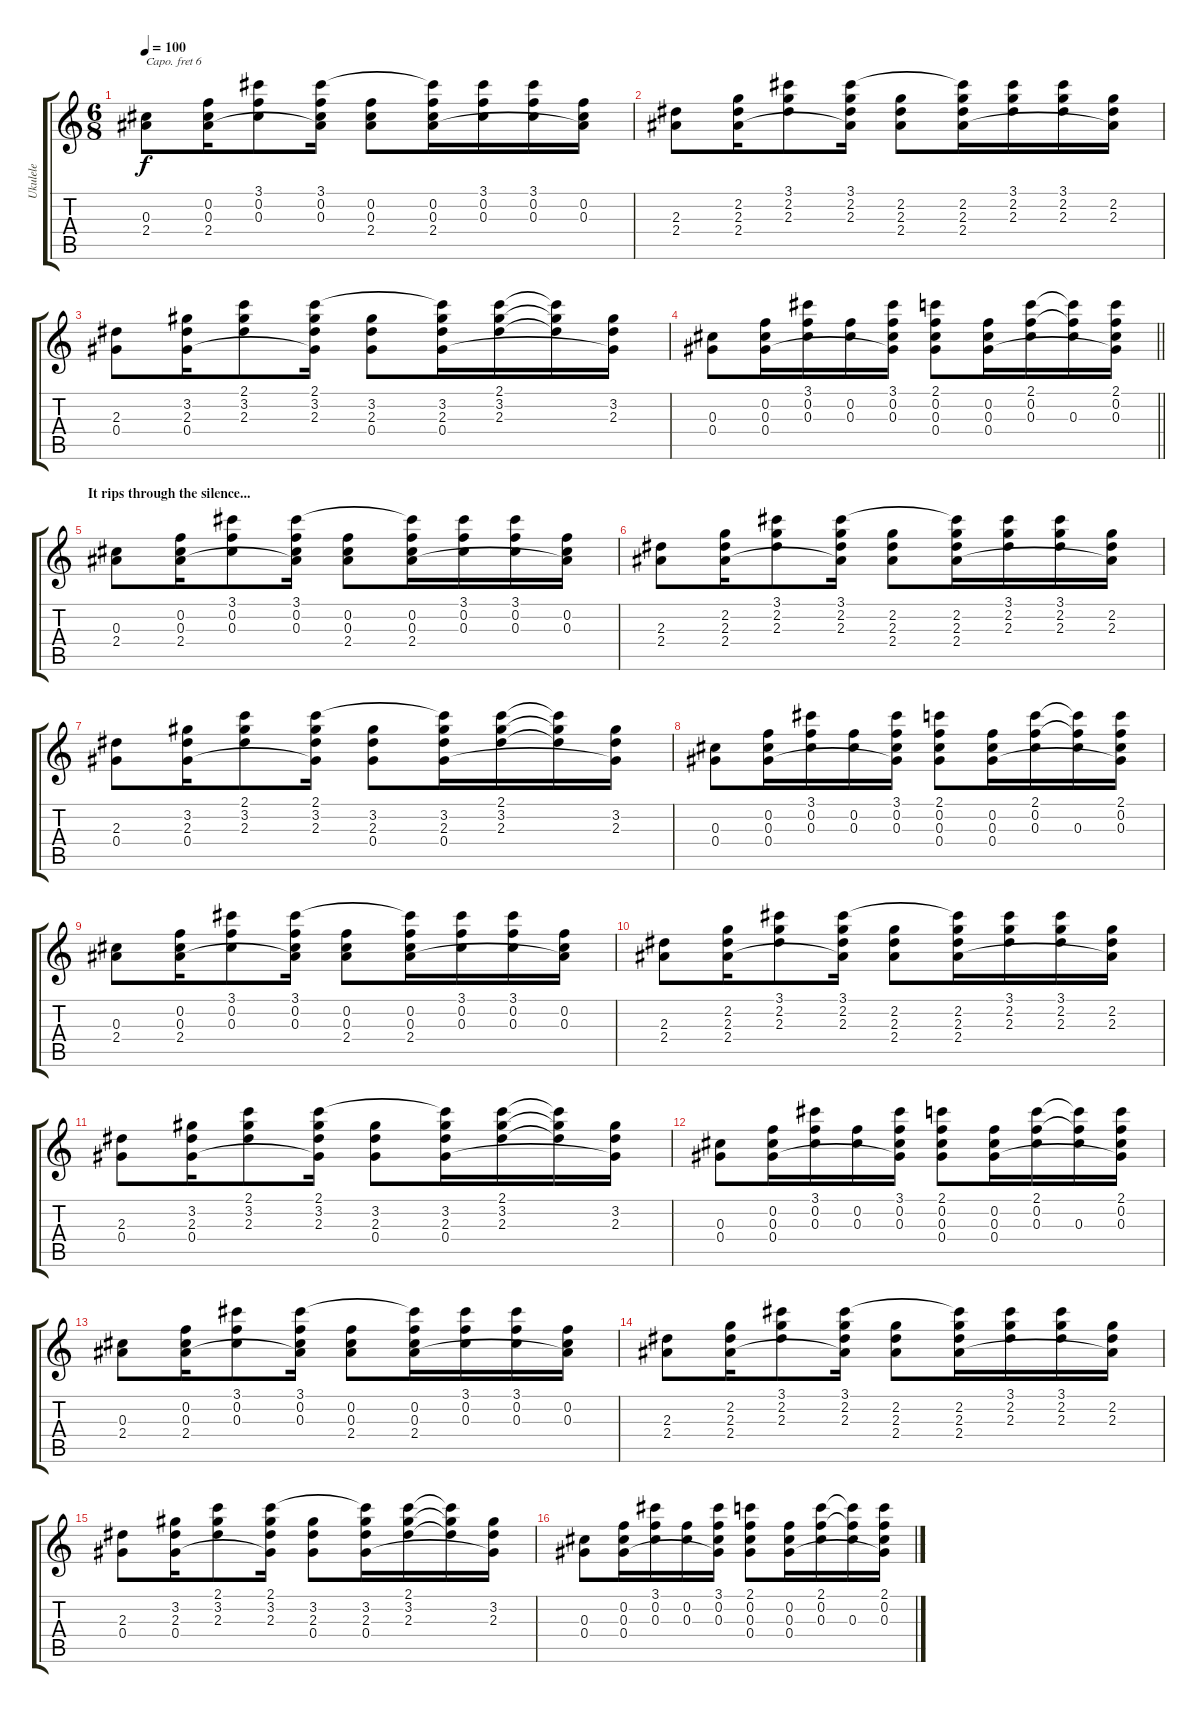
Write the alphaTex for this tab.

\track ("Ukulele" "Ukulele") {instrument acousticguitarnylon}
\staff {score tabs}
\capo 6
\tuning (E4 B3 G3 D3 A2 E2) {hide}
\ts (6 8)
\tempo 100
\clef g2
\ks c
(0.3 2.4).8{dy f} (0.2 0.3 2.4).16 (3.1 0.2 0.3).8 (3.1 0.2 0.3 2.4{t}).16 (0.2 0.3 2.4).8 (3.1{t} 0.2 0.3 2.4).16 (3.1 0.2 0.3).16 (3.1 0.2 0.3).16 (0.2 0.3 2.4{t}).16 |
(2.3 2.4).8 (2.2 2.3 2.4).16 (3.1 2.2 2.3).8 (3.1 2.2 2.3 2.4{t}).16 (2.2 2.3 2.4).8 (3.1{t} 2.2 2.3 2.4).16 (3.1 2.2 2.3).16 (3.1 2.2 2.3).16 (2.2 2.3 2.4{t}).16 |
(2.3 0.4).8 (3.2 2.3 0.4).16 (2.1 3.2 2.3).8 (2.1 3.2 2.3 0.4{t}).16 (3.2 2.3 0.4).8 (2.1{t} 3.2 2.3 0.4).16 (2.1 3.2 2.3).16 (2.1{t} 3.2{t} 2.3{t}).16 (3.2 2.3 0.4{t}).16 |
\barLineRight lightlight
(0.3 0.4).8 (0.2 0.3 0.4).16 (3.1 0.2 0.3).16 (0.2 0.3).16 (3.1 0.2 0.3 0.4{t}).16 (2.1 0.2 0.3 0.4).8 (0.2 0.3 0.4).16 (2.1 0.2 0.3).16 (2.1{t} 0.2{t} 0.3).16 (2.1 0.2 0.3 0.4{t}).16 |
\section ("" "It rips through the silence...")
(0.3 2.4).8 (0.2 0.3 2.4).16 (3.1 0.2 0.3).8 (3.1 0.2 0.3 2.4{t}).16 (0.2 0.3 2.4).8 (3.1{t} 0.2 0.3 2.4).16 (3.1 0.2 0.3).16 (3.1 0.2 0.3).16 (0.2 0.3 2.4{t}).16 |
(2.3 2.4).8 (2.2 2.3 2.4).16 (3.1 2.2 2.3).8 (3.1 2.2 2.3 2.4{t}).16 (2.2 2.3 2.4).8 (3.1{t} 2.2 2.3 2.4).16 (3.1 2.2 2.3).16 (3.1 2.2 2.3).16 (2.2 2.3 2.4{t}).16 |
(2.3 0.4).8 (3.2 2.3 0.4).16 (2.1 3.2 2.3).8 (2.1 3.2 2.3 0.4{t}).16 (3.2 2.3 0.4).8 (2.1{t} 3.2 2.3 0.4).16 (2.1 3.2 2.3).16 (2.1{t} 3.2{t} 2.3{t}).16 (3.2 2.3 0.4{t}).16 |
(0.3 0.4).8 (0.2 0.3 0.4).16 (3.1 0.2 0.3).16 (0.2 0.3).16 (3.1 0.2 0.3 0.4{t}).16 (2.1 0.2 0.3 0.4).8 (0.2 0.3 0.4).16 (2.1 0.2 0.3).16 (2.1{t} 0.2{t} 0.3).16 (2.1 0.2 0.3 0.4{t}).16 |
(0.3 2.4).8 (0.2 0.3 2.4).16 (3.1 0.2 0.3).8 (3.1 0.2 0.3 2.4{t}).16 (0.2 0.3 2.4).8 (3.1{t} 0.2 0.3 2.4).16 (3.1 0.2 0.3).16 (3.1 0.2 0.3).16 (0.2 0.3 2.4{t}).16 |
(2.3 2.4).8 (2.2 2.3 2.4).16 (3.1 2.2 2.3).8 (3.1 2.2 2.3 2.4{t}).16 (2.2 2.3 2.4).8 (3.1{t} 2.2 2.3 2.4).16 (3.1 2.2 2.3).16 (3.1 2.2 2.3).16 (2.2 2.3 2.4{t}).16 |
(2.3 0.4).8 (3.2 2.3 0.4).16 (2.1 3.2 2.3).8 (2.1 3.2 2.3 0.4{t}).16 (3.2 2.3 0.4).8 (2.1{t} 3.2 2.3 0.4).16 (2.1 3.2 2.3).16 (2.1{t} 3.2{t} 2.3{t}).16 (3.2 2.3 0.4{t}).16 |
(0.3 0.4).8 (0.2 0.3 0.4).16 (3.1 0.2 0.3).16 (0.2 0.3).16 (3.1 0.2 0.3 0.4{t}).16 (2.1 0.2 0.3 0.4).8 (0.2 0.3 0.4).16 (2.1 0.2 0.3).16 (2.1{t} 0.2{t} 0.3).16 (2.1 0.2 0.3 0.4{t}).16 |
(0.3 2.4).8 (0.2 0.3 2.4).16 (3.1 0.2 0.3).8 (3.1 0.2 0.3 2.4{t}).16 (0.2 0.3 2.4).8 (3.1{t} 0.2 0.3 2.4).16 (3.1 0.2 0.3).16 (3.1 0.2 0.3).16 (0.2 0.3 2.4{t}).16 |
(2.3 2.4).8 (2.2 2.3 2.4).16 (3.1 2.2 2.3).8 (3.1 2.2 2.3 2.4{t}).16 (2.2 2.3 2.4).8 (3.1{t} 2.2 2.3 2.4).16 (3.1 2.2 2.3).16 (3.1 2.2 2.3).16 (2.2 2.3 2.4{t}).16 |
(2.3 0.4).8 (3.2 2.3 0.4).16 (2.1 3.2 2.3).8 (2.1 3.2 2.3 0.4{t}).16 (3.2 2.3 0.4).8 (2.1{t} 3.2 2.3 0.4).16 (2.1 3.2 2.3).16 (2.1{t} 3.2{t} 2.3{t}).16 (3.2 2.3 0.4{t}).16 |
(0.3 0.4).8 (0.2 0.3 0.4).16 (3.1 0.2 0.3).16 (0.2 0.3).16 (3.1 0.2 0.3 0.4{t}).16 (2.1 0.2 0.3 0.4).8 (0.2 0.3 0.4).16 (2.1 0.2 0.3).16 (2.1{t} 0.2{t} 0.3).16 (2.1 0.2 0.3 0.4{t}).16
